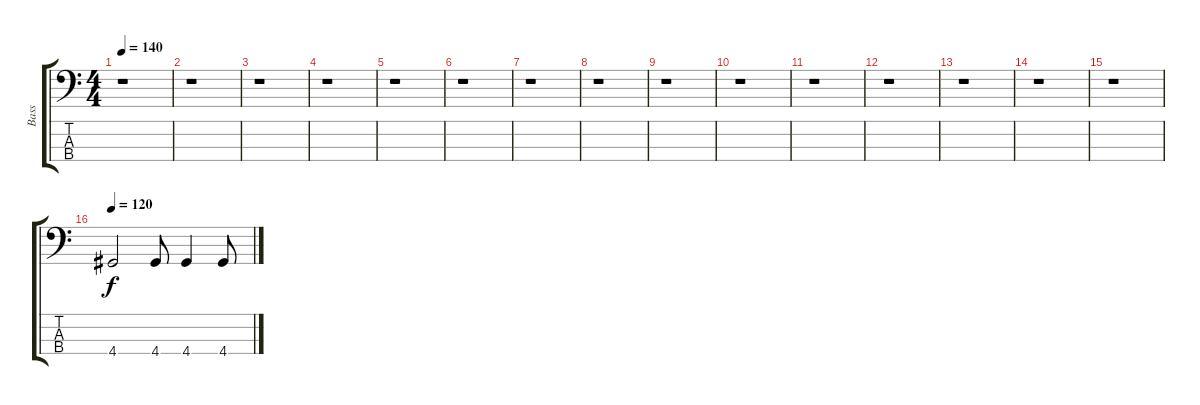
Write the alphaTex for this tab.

\track ("Bass" "Bass") {instrument electricbassfinger}
\staff {score tabs}
\tuning (G2 D2 A1 E1) {hide}
\ts (4 4)
\tempo 140
\clef f4
\ks c
r.1{dy f} |
r.1 |
r.1 |
r.1 |
r.1 |
r.1 |
r.1 |
r.1 |
r.1 |
r.1 |
r.1 |
r.1 |
r.1 |
r.1 |
r.1 |
\tempo 120
4.4.2 4.4.8 4.4.4 4.4.8
